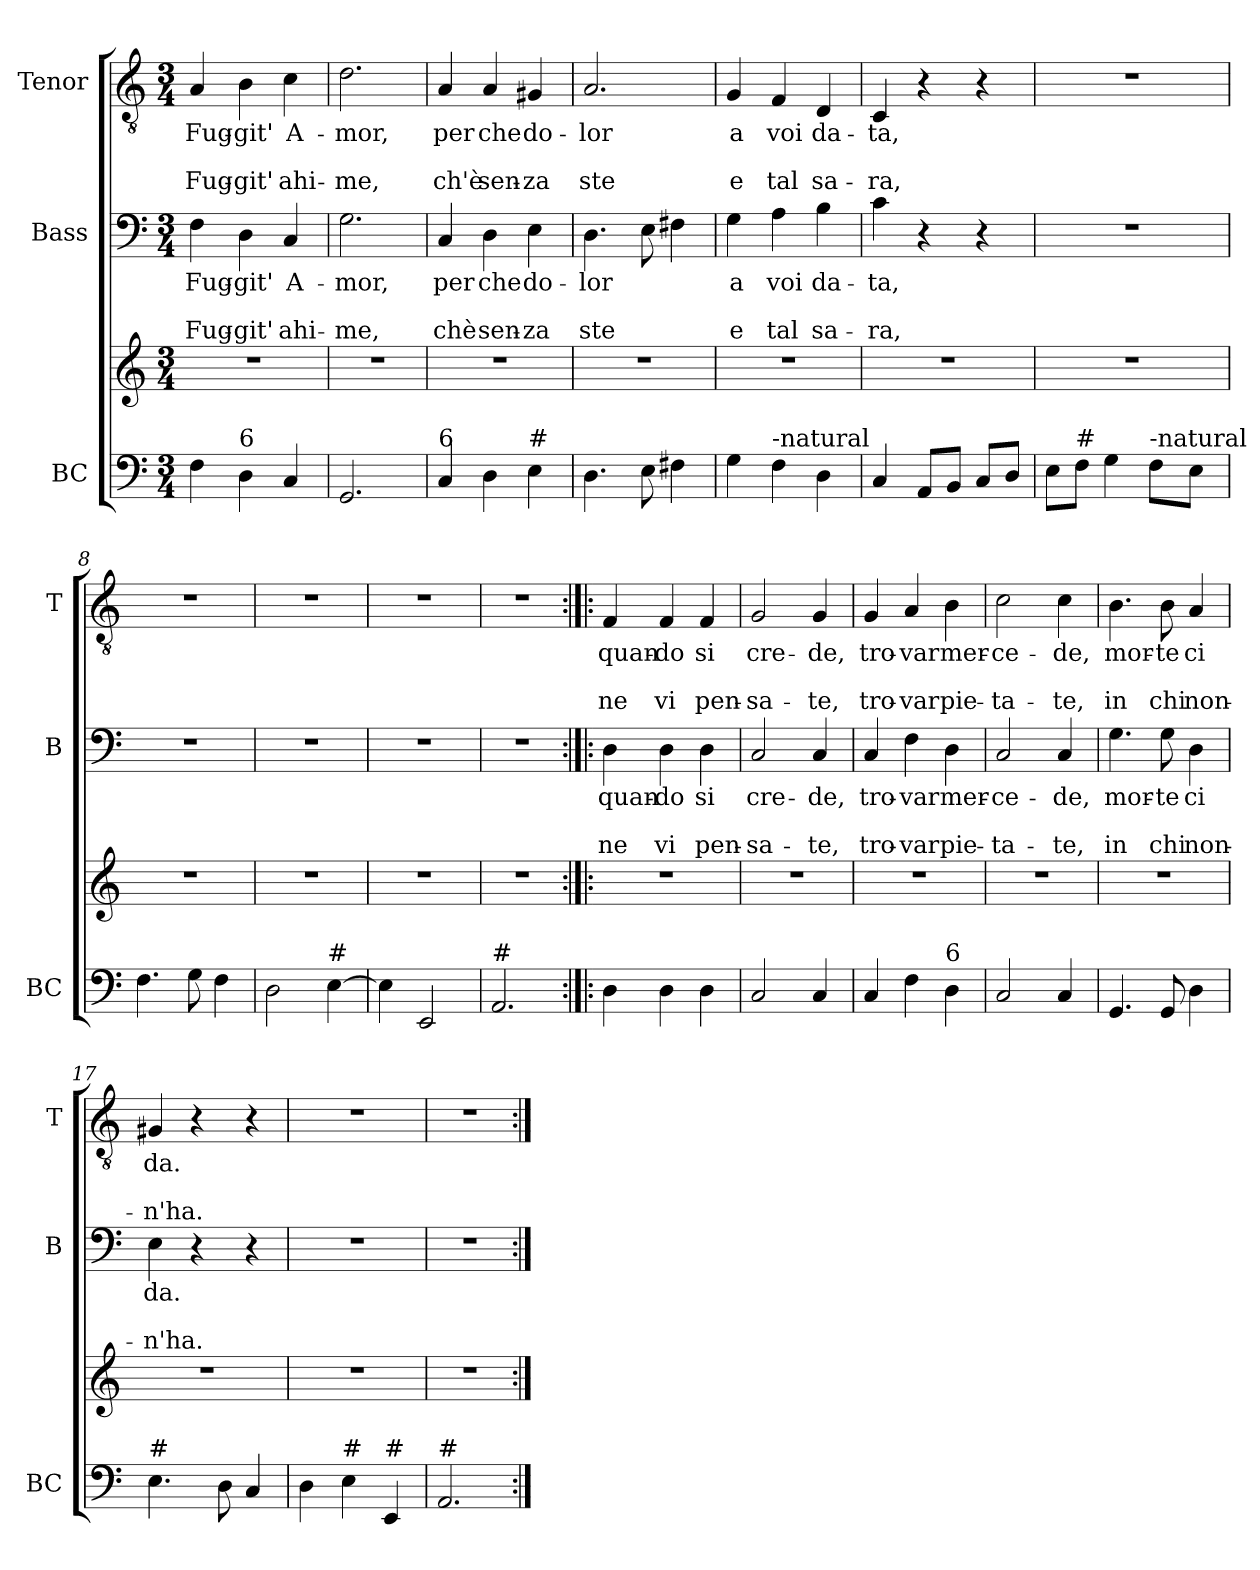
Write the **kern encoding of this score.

**kern	**kern	**kern	**text	**text	**text	**kern	**text	**text	**text
*part3	*part3	*part2	*part2	*part2	*part2	*part1	*part1	*part1	*part1
*staff4	*staff3	*staff2	*staff2	*staff2	*staff2	*staff1	*staff1	*staff1	*staff1
*I"BC	*	*I"Bass	*	*	*	*I"Tenor	*	*	*
*I'BC	*	*I'B	*	*	*	*I'T	*	*	*
*clefF4	*clefG2	*clefF4	*	*	*	*clefGv2	*	*	*
*k[]	*k[]	*k[]	*	*	*	*k[]	*	*	*
*C:	*C:	*C:	*	*	*	*C:	*	*	*
*M3/4	*M3/4	*M3/4	*	*	*	*M3/4	*	*	*
=1	=1	=1	=1	=1	=1	=1	=1	=1	=1
!	!	!	!LO:LY:b	!	!LO:LY:b	!	!LO:LY:b	!	!LO:LY:b
4F\	2.r	4F\	Fug-	.	Fug-	4A/	Fug-	.	Fug-
!LO:TX:a:t=6	!	!	!	!	!	!	!	!	!
!	!	!	!LO:LY:b	!	!LO:LY:b	!	!LO:LY:b	!	!LO:LY:b
4D\	.	4D\	-git'	.	-git'	4B\	-git'	.	-git'
!	!	!	!LO:LY:b	!	!LO:LY:b	!	!LO:LY:b	!	!LO:LY:b
4C/	.	4C/	A-	.	ahi-	4c\	A-	.	ahi-
=2	=2	=2	=2	=2	=2	=2	=2	=2	=2
!	!	!	!LO:LY:b	!	!LO:LY:b	!	!LO:LY:b	!	!LO:LY:b
2.GG/	2.r	2.G\	-mor,	.	-me,	2.d\	-mor,	.	-me,
=3	=3	=3	=3	=3	=3	=3	=3	=3	=3
!LO:TX:a:t=6	!	!	!	!	!	!	!	!	!
!	!	!	!LO:LY:b	!	!LO:LY:b	!	!LO:LY:b	!	!LO:LY:b
4C/	2.r	4C/	per	.	chè	4A/	per	.	ch'è
!	!	!	!LO:LY:b	!	!LO:LY:b	!	!LO:LY:b	!	!LO:LY:b
4D\	.	4D\	che	.	sen-	4A/	che	.	sen-
!LO:TX:a:t=#	!	!	!	!	!	!	!	!	!
!	!	!	!LO:LY:b	!	!LO:LY:b	!	!LO:LY:b	!	!LO:LY:b
4E\	.	4E\	do-	.	-za	4G#X/	do-	.	-za
=4	=4	=4	=4	=4	=4	=4	=4	=4	=4
!	!	!	!LO:LY:b	!	!LO:LY:b	!	!LO:LY:b	!	!LO:LY:b
4.D\	2.r	4.D\	-lor	.	ste	2.A/	-lor	.	ste
8E\	.	8E\	.	.	.	.	.	.	.
4F#X\	.	4F#X\	.	.	.	.	.	.	.
=5	=5	=5	=5	=5	=5	=5	=5	=5	=5
!	!	!	!LO:LY:b	!	!LO:LY:b	!	!LO:LY:b	!	!LO:LY:b
4G\	2.r	4G\	a	.	e	4G/	a	.	e
!LO:TX:a:t=-natural	!	!	!	!	!	!	!	!	!
!	!	!	!LO:LY:b	!	!LO:LY:b	!	!LO:LY:b	!	!LO:LY:b
4F\	.	4A\	voi	.	tal	4F/	voi	.	tal
!	!	!	!LO:LY:b	!	!LO:LY:b	!	!LO:LY:b	!	!LO:LY:b
4D\	.	4B\	da-	.	sa-	4D/	da-	.	sa-
!!LO:LB:g=z
=6	=6	=6	=6	=6	=6	=6	=6	=6	=6
!	!	!	!LO:LY:b	!	!LO:LY:b	!	!LO:LY:b	!	!LO:LY:b
4C/	2.r	4c\	-ta,	.	-ra,	4C/	-ta,	.	-ra,
8AA/L	.	4r	.	.	.	4r	.	.	.
8BB/J	.	.	.	.	.	.	.	.	.
8C/L	.	4r	.	.	.	4r	.	.	.
8D/J	.	.	.	.	.	.	.	.	.
=7	=7	=7	=7	=7	=7	=7	=7	=7	=7
8E\L	2.r	2.r	.	.	.	2.r	.	.	.
!LO:TX:a:t=#	!	!	!	!	!	!	!	!	!
8F\J	.	.	.	.	.	.	.	.	.
4G\	.	.	.	.	.	.	.	.	.
!LO:TX:a:t=-natural	!	!	!	!	!	!	!	!	!
8F\L	.	.	.	.	.	.	.	.	.
8E\J	.	.	.	.	.	.	.	.	.
=8	=8	=8	=8	=8	=8	=8	=8	=8	=8
4.F\	2.r	2.r	.	.	.	2.r	.	.	.
8G\	.	.	.	.	.	.	.	.	.
4F\	.	.	.	.	.	.	.	.	.
=9	=9	=9	=9	=9	=9	=9	=9	=9	=9
2D\	2.r	2.r	.	.	.	2.r	.	.	.
!LO:TX:a:t=#	!	!	!	!	!	!	!	!	!
[4E\	.	.	.	.	.	.	.	.	.
=10	=10	=10	=10	=10	=10	=10	=10	=10	=10
4E\]	2.r	2.r	.	.	.	2.r	.	.	.
2EE/	.	.	.	.	.	.	.	.	.
=11	=11	=11	=11	=11	=11	=11	=11	=11	=11
!LO:TX:a:t=#	!	!	!	!	!	!	!	!	!
2.AA/	2.r	2.r	.	.	.	2.r	.	.	.
!!LO:PB:g=z
=12:|!|:	=12:|!|:	=12:|!|:	=12:|!|:	=12:|!|:	=12:|!|:	=12:|!|:	=12:|!|:	=12:|!|:	=12:|!|:
!	!	!	!LO:LY:b	!	!LO:LY:b	!	!LO:LY:b	!	!LO:LY:b
4D\	2.r	4D\	quan-	.	ne	4F/	quan-	.	ne
!	!	!	!LO:LY:b	!	!LO:LY:b	!	!LO:LY:b	!	!LO:LY:b
4D\	.	4D\	-do	.	vi	4F/	-do	.	vi
!	!	!	!LO:LY:b	!	!LO:LY:b	!	!LO:LY:b	!	!LO:LY:b
4D\	.	4D\	si	.	pen-	4F/	si	.	pen-
=13	=13	=13	=13	=13	=13	=13	=13	=13	=13
!	!	!	!LO:LY:b	!	!LO:LY:b	!	!LO:LY:b	!	!LO:LY:b
2C/	2.r	2C/	cre-	.	-sa-	2G/	cre-	.	-sa-
!	!	!	!LO:LY:b	!	!LO:LY:b	!	!LO:LY:b	!	!LO:LY:b
4C/	.	4C/	-de,	.	-te,	4G/	-de,	.	-te,
=14	=14	=14	=14	=14	=14	=14	=14	=14	=14
!	!	!	!LO:LY:b	!	!LO:LY:b	!	!LO:LY:b	!	!LO:LY:b
4C/	2.r	4C/	tro-	.	tro-	4G/	tro-	.	tro-
!	!	!	!LO:LY:b	!	!LO:LY:b	!	!LO:LY:b	!	!LO:LY:b
4F\	.	4F\	-var	.	-var	4A/	-var	.	-var
!LO:TX:a:t=6	!	!	!	!	!	!	!	!	!
!	!	!	!LO:LY:b	!	!LO:LY:b	!	!LO:LY:b	!	!LO:LY:b
4D\	.	4D\	mer-	.	pie-	4B\	mer-	.	pie-
=15	=15	=15	=15	=15	=15	=15	=15	=15	=15
!	!	!	!LO:LY:b	!	!LO:LY:b	!	!LO:LY:b	!	!LO:LY:b
2C/	2.r	2C/	-ce-	.	-ta-	2c\	-ce-	.	-ta-
!	!	!	!LO:LY:b	!	!LO:LY:b	!	!LO:LY:b	!	!LO:LY:b
4C/	.	4C/	-de,	.	-te,	4c\	-de,	.	-te,
!!LO:LB:g=z
=16	=16	=16	=16	=16	=16	=16	=16	=16	=16
!	!	!	!LO:LY:b	!	!LO:LY:b	!	!LO:LY:b	!	!LO:LY:b
4.GG/	2.r	4.G\	mor-	.	in	4.B\	mor-	.	in
!	!	!	!LO:LY:b	!	!LO:LY:b	!	!LO:LY:b	!	!LO:LY:b
8GG/	.	8G\	-te	.	chi	8B\	-te	.	chi
!	!	!	!LO:LY:b	!	!LO:LY:b	!	!LO:LY:b	!	!LO:LY:b
4D\	.	4D\	ci	.	non-	4A/	ci	.	non-
=17	=17	=17	=17	=17	=17	=17	=17	=17	=17
!LO:TX:a:t=#	!	!	!	!	!	!	!	!	!
!	!	!	!LO:LY:b	!	!LO:LY:b	!	!LO:LY:b	!	!LO:LY:b
4.E\	2.r	4E\	da.	.	-n'ha.	4G#X/	da.	.	-n'ha.
.	.	4r	.	.	.	4r	.	.	.
8D\	.	.	.	.	.	.	.	.	.
4C/	.	4r	.	.	.	4r	.	.	.
=18	=18	=18	=18	=18	=18	=18	=18	=18	=18
4D\	2.r	2.r	.	.	.	2.r	.	.	.
!LO:TX:a:t=#	!	!	!	!	!	!	!	!	!
4E\	.	.	.	.	.	.	.	.	.
!LO:TX:a:t=#	!	!	!	!	!	!	!	!	!
4EE/	.	.	.	.	.	.	.	.	.
=19	=19	=19	=19	=19	=19	=19	=19	=19	=19
!LO:TX:a:t=#	!	!	!	!	!	!	!	!	!
2.AA/	2.r	2.r	.	.	.	2.r	.	.	.
=:|!	=:|!	=:|!	=:|!	=:|!	=:|!	=:|!	=:|!	=:|!	=:|!
*-	*-	*-	*-	*-	*-	*-	*-	*-	*-
